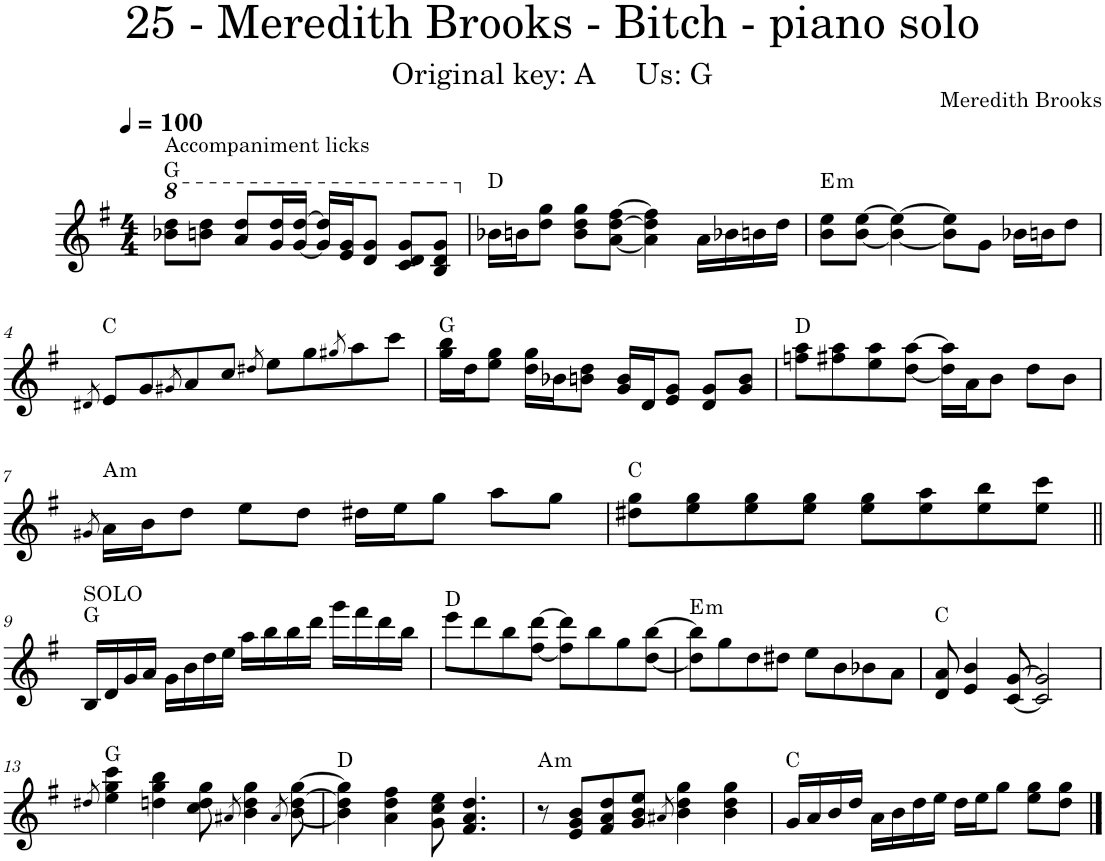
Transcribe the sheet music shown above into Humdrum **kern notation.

**kern	**harte
*part1	*part1
*staff1	*
*I"Piano	*
*I'Pno.	*
*clefG2	*
*k[f#]	*
*M4/4	*
*MM100	*
*8va	*
=1	=1
!LO:TX:a:t=Accompaniment licks	!
8bb-X\ 8ddd\L	G:maj
8bbn\ 8ddd\J	.
8aa/ 8ddd/L	.
16gg/ 16ddd/L	.
[16gg/ [16ddd/JJ	.
16gg/] 16ddd/]LL	.
16ee/ 16gg/J	.
8dd/ 8gg/J	.
8cc/ 8dd/ 8gg/L	.
8b/ 8dd/ 8gg/J	.
=2	=2
*X8va	*
16b-X\LL	D:maj
16bn\J	.
8dd\ 8gg\J	.
8b\ 8dd\ 8gg\L	.
[8a\ [8dd\ [8ff#\J	.
4a\] 4dd\] 4ff#\]	.
16a\LL	.
16b-X\	.
16bn\	.
16dd\JJ	.
=3	=3
!	!LO:H:kt=m
8b\ 8ee\L	E:min
[8b\ [8ee\J	.
4b\_ 4ee\_	.
8b\] 8ee\]L	.
8g\J	.
16b-X\LL	.
16bn\J	.
8dd\J	.
!!LO:LB:g=z
=4	=4
8qd#X/	.
8e/L	C:maj
8g/	.
8qg#X/	.
8a/	.
8cc/J	.
8qdd#X/	.
8ee\L	.
8gg\	.
8qgg#X/	.
8aa\	.
8ccc\J	.
=5	=5
16gg\ 16bb\LL	G:maj
16dd\J	.
8ee\ 8gg\J	.
16dd\ 16gg\LL	.
16b-X\J	.
8bn\ 8dd\J	.
16g/ 16b/LL	.
16d/J	.
8e/ 8g/J	.
8d/ 8g/L	.
8g/ 8b/J	.
=6	=6
8ffn\ 8aa\L	D:maj
8ff#X\ 8aa\	.
8ee\ 8aa\	.
[8dd\ [8aa\J	.
16dd\] 16aa\]LL	.
16a\J	.
8b\J	.
8dd\L	.
8b\J	.
!!LO:LB:g=z
=7	=7
8qg#X/	.
!	!LO:H:kt=m
16a\LL	A:min
16b\J	.
8dd\J	.
8ee\L	.
8dd\J	.
16dd#X\LL	.
16ee\J	.
8gg\J	.
8aa\L	.
8gg\J	.
=8	=8
8dd#X\ 8gg\L	C:maj
8ee\ 8gg\	.
8ee\ 8gg\	.
8ee\ 8gg\J	.
8ee\ 8gg\L	.
8ee\ 8aa\	.
8ee\ 8bb\	.
8ee\ 8ccc\J	.
!!LO:LB:g=z
=9||	=9||
!LO:TX:a:t=SOLO	!
16B/LL	G:maj
16d/	.
16g/	.
16a/JJ	.
16g\LL	.
16b\	.
16dd\	.
16ee\JJ	.
16aa\LL	.
16bb\	.
16bb\	.
16ddd\JJ	.
16ggg\LL	.
16fff#\	.
16ddd\	.
16bb\JJ	.
=10	=10
8eee\L	D:maj
8ddd\	.
8bb\	.
[8ff#\ [8ddd\J	.
8ff#\] 8ddd\]L	.
8bb\	.
8gg\	.
[8dd\ [8bb\J	.
=11	=11
!	!LO:H:kt=m
8dd\] 8bb\]L	E:min
8gg\	.
8dd\	.
8dd#X\J	.
8ee\L	.
8b\	.
8b-X\	.
8a\J	.
=12	=12
8d/ 8a/	C:maj
4e/ 4b/	.
[8c/ [8g/	.
2c/] 2g/]	.
!!LO:LB:g=z
=13	=13
8qdd#X/	.
4ee\ 4gg\ 4ccc\	G:maj
4ddn\ 4gg\ 4bb\	.
8cc\ 8dd\ 8gg\	.
8qa#X/	.
4b\ 4dd\ 4gg\	.
8qa#/	.
[8b\ [8dd\ [8gg\	.
=14	=14
4b\] 4dd\] 4gg\]	D:maj
4a\ 4dd\ 4ff#\	.
8g\ 8cc\ 8ee\	.
4.f#/ 4.a/ 4.dd/	.
=15	=15
!	!LO:H:kt=m
8r	A:min
8e/ 8g/ 8b/L	.
8f#/ 8a/ 8dd/	.
8g/ 8b/ 8ee/J	.
8qa#X/	.
4b\ 4dd\ 4gg\	.
4b\ 4dd\ 4gg\	.
=16	=16
16g/LL	C:maj
16a/	.
16b/	.
16dd/JJ	.
16a\LL	.
16b\	.
16dd\	.
16ee\JJ	.
16dd\LL	.
16ee\J	.
8gg\J	.
8ee\ 8gg\L	.
8dd\ 8gg\J	.
==	==
*-	*-
